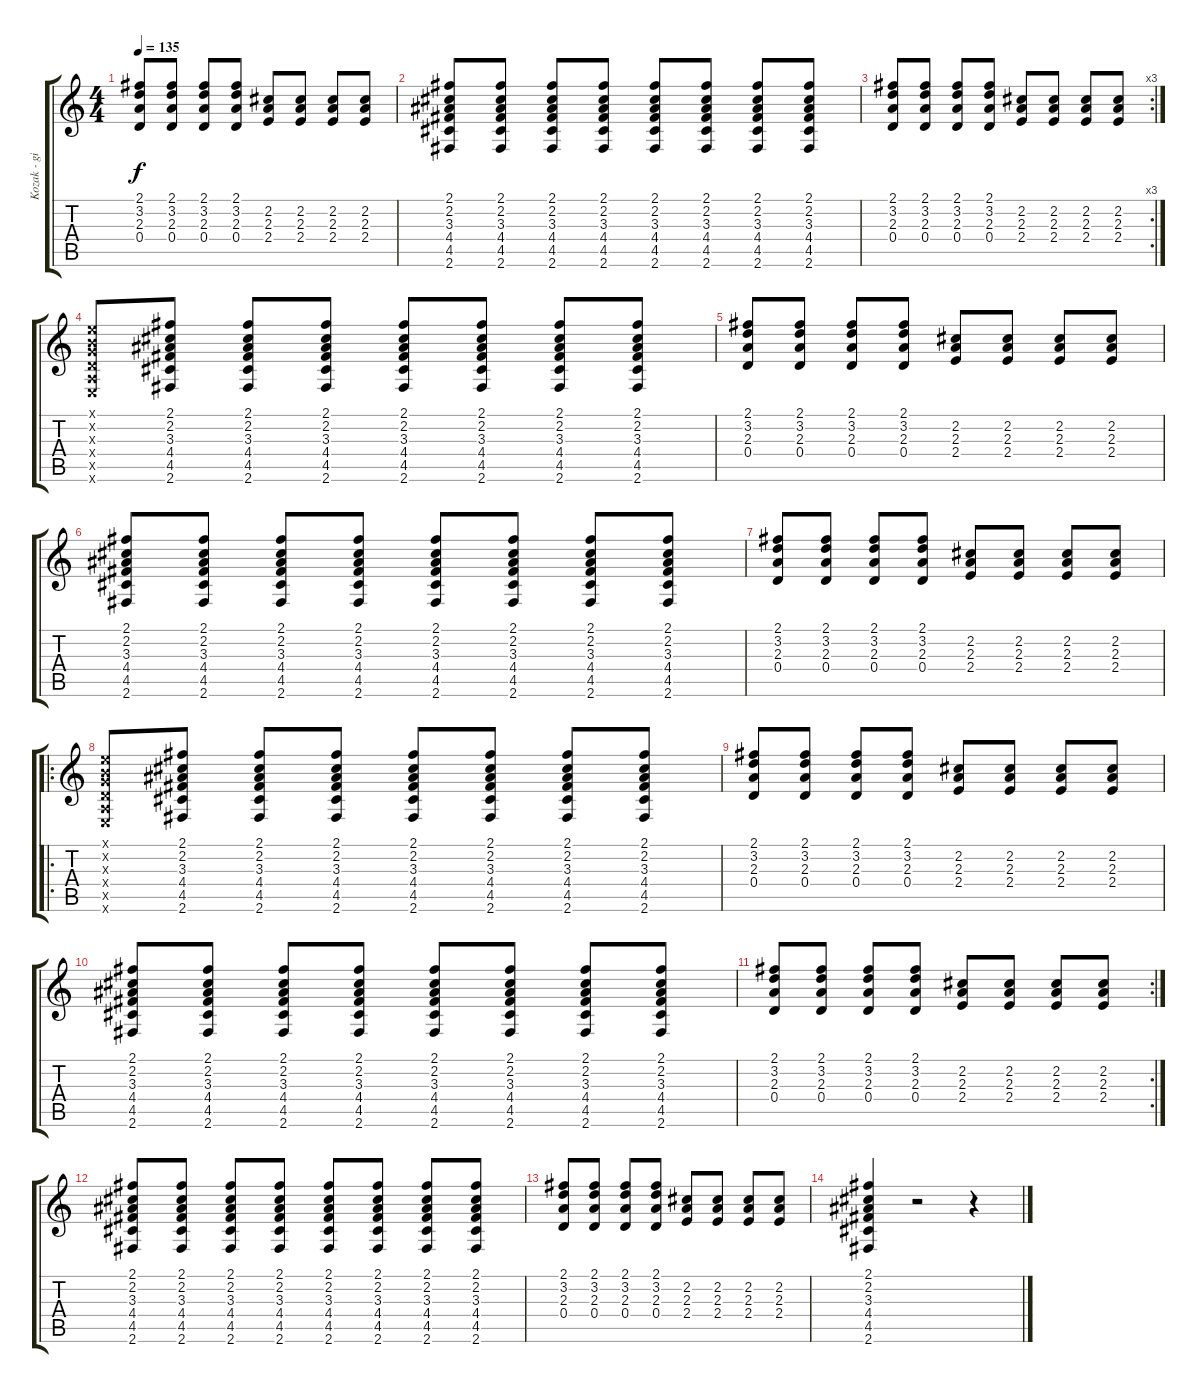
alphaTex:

\track ("Kozak - gitara 1" "Kozak - gi") {instrument distortionguitar}
\staff {score tabs}
\tuning (E4 B3 G3 D3 A2 E2) {hide}
\ts (4 4)
\tempo 135
\clef g2
\ks c
(2.1 3.2 2.3 0.4).8{dy f} (2.1 3.2 2.3 0.4).8 (2.1 3.2 2.3 0.4).8 (2.1 3.2 2.3 0.4).8 (2.2 2.3 2.4).8 (2.2 2.3 2.4).8 (2.2 2.3 2.4).8 (2.2 2.3 2.4).8 |
(2.1 2.2 3.3 4.4 4.5 2.6).8 (2.1 2.2 3.3 4.4 4.5 2.6).8 (2.1 2.2 3.3 4.4 4.5 2.6).8 (2.1 2.2 3.3 4.4 4.5 2.6).8 (2.1 2.2 3.3 4.4 4.5 2.6).8 (2.1 2.2 3.3 4.4 4.5 2.6).8 (2.1 2.2 3.3 4.4 4.5 2.6).8 (2.1 2.2 3.3 4.4 4.5 2.6).8 |
\rc 3
(2.1 3.2 2.3 0.4).8 (2.1 3.2 2.3 0.4).8 (2.1 3.2 2.3 0.4).8 (2.1 3.2 2.3 0.4).8 (2.2 2.3 2.4).8 (2.2 2.3 2.4).8 (2.2 2.3 2.4).8 (2.2 2.3 2.4).8 |
(0.1{x} 0.2{x} 0.3{x} 0.4{x} 0.5{x} 0.6{x}).8 (2.1 2.2 3.3 4.4 4.5 2.6).8 (2.1 2.2 3.3 4.4 4.5 2.6).8 (2.1 2.2 3.3 4.4 4.5 2.6).8 (2.1 2.2 3.3 4.4 4.5 2.6).8 (2.1 2.2 3.3 4.4 4.5 2.6).8 (2.1 2.2 3.3 4.4 4.5 2.6).8 (2.1 2.2 3.3 4.4 4.5 2.6).8 |
(2.1 3.2 2.3 0.4).8 (2.1 3.2 2.3 0.4).8 (2.1 3.2 2.3 0.4).8 (2.1 3.2 2.3 0.4).8 (2.2 2.3 2.4).8 (2.2 2.3 2.4).8 (2.2 2.3 2.4).8 (2.2 2.3 2.4).8 |
(2.1 2.2 3.3 4.4 4.5 2.6).8 (2.1 2.2 3.3 4.4 4.5 2.6).8 (2.1 2.2 3.3 4.4 4.5 2.6).8 (2.1 2.2 3.3 4.4 4.5 2.6).8 (2.1 2.2 3.3 4.4 4.5 2.6).8 (2.1 2.2 3.3 4.4 4.5 2.6).8 (2.1 2.2 3.3 4.4 4.5 2.6).8 (2.1 2.2 3.3 4.4 4.5 2.6).8 |
(2.1 3.2 2.3 0.4).8 (2.1 3.2 2.3 0.4).8 (2.1 3.2 2.3 0.4).8 (2.1 3.2 2.3 0.4).8 (2.2 2.3 2.4).8 (2.2 2.3 2.4).8 (2.2 2.3 2.4).8 (2.2 2.3 2.4).8 |
\ro
(0.1{x} 0.2{x} 0.3{x} 0.4{x} 0.5{x} 0.6{x}).8 (2.1 2.2 3.3 4.4 4.5 2.6).8 (2.1 2.2 3.3 4.4 4.5 2.6).8 (2.1 2.2 3.3 4.4 4.5 2.6).8 (2.1 2.2 3.3 4.4 4.5 2.6).8 (2.1 2.2 3.3 4.4 4.5 2.6).8 (2.1 2.2 3.3 4.4 4.5 2.6).8 (2.1 2.2 3.3 4.4 4.5 2.6).8 |
(2.1 3.2 2.3 0.4).8 (2.1 3.2 2.3 0.4).8 (2.1 3.2 2.3 0.4).8 (2.1 3.2 2.3 0.4).8 (2.2 2.3 2.4).8 (2.2 2.3 2.4).8 (2.2 2.3 2.4).8 (2.2 2.3 2.4).8 |
(2.1 2.2 3.3 4.4 4.5 2.6).8 (2.1 2.2 3.3 4.4 4.5 2.6).8 (2.1 2.2 3.3 4.4 4.5 2.6).8 (2.1 2.2 3.3 4.4 4.5 2.6).8 (2.1 2.2 3.3 4.4 4.5 2.6).8 (2.1 2.2 3.3 4.4 4.5 2.6).8 (2.1 2.2 3.3 4.4 4.5 2.6).8 (2.1 2.2 3.3 4.4 4.5 2.6).8 |
\rc 2
(2.1 3.2 2.3 0.4).8 (2.1 3.2 2.3 0.4).8 (2.1 3.2 2.3 0.4).8 (2.1 3.2 2.3 0.4).8 (2.2 2.3 2.4).8 (2.2 2.3 2.4).8 (2.2 2.3 2.4).8 (2.2 2.3 2.4).8 |
(2.1 2.2 3.3 4.4 4.5 2.6).8 (2.1 2.2 3.3 4.4 4.5 2.6).8 (2.1 2.2 3.3 4.4 4.5 2.6).8 (2.1 2.2 3.3 4.4 4.5 2.6).8 (2.1 2.2 3.3 4.4 4.5 2.6).8 (2.1 2.2 3.3 4.4 4.5 2.6).8 (2.1 2.2 3.3 4.4 4.5 2.6).8 (2.1 2.2 3.3 4.4 4.5 2.6).8 |
(2.1 3.2 2.3 0.4).8 (2.1 3.2 2.3 0.4).8 (2.1 3.2 2.3 0.4).8 (2.1 3.2 2.3 0.4).8 (2.2 2.3 2.4).8 (2.2 2.3 2.4).8 (2.2 2.3 2.4).8 (2.2 2.3 2.4).8 |
(2.1 2.2 3.3 4.4 4.5 2.6).4 r.2 r.4
